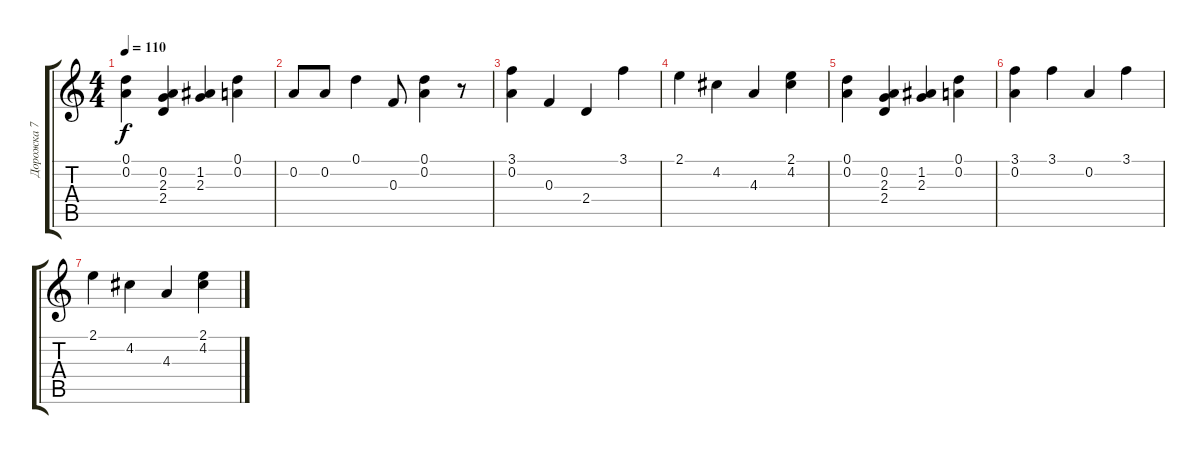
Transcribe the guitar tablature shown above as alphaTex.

\track ("Дорожка 7" "Дорожка 7") {instrument electricguitarclean}
\staff {score tabs}
\tuning (D4 A3 F3 C3 G2 D2) {hide}
\ts (4 4)
\tempo 110
\clef g2
\ks c
(0.1 0.2).4{dy f} (0.2 2.3 2.4).4 (1.2 2.3).4 (0.1 0.2).4 |
0.2.8 0.2.8 0.1.4 0.3.8 (0.1 0.2).4 r.8 |
(3.1 0.2).4 0.3.4 2.4.4 3.1.4 |
2.1.4 4.2.4 4.3.4 (2.1 4.2).4 |
(0.1 0.2).4 (0.2 2.3 2.4).4 (1.2 2.3).4 (0.1 0.2).4 |
(3.1 0.2).4 3.1.4 0.2.4 3.1.4 |
2.1.4 4.2.4 4.3.4 (2.1 4.2).4
